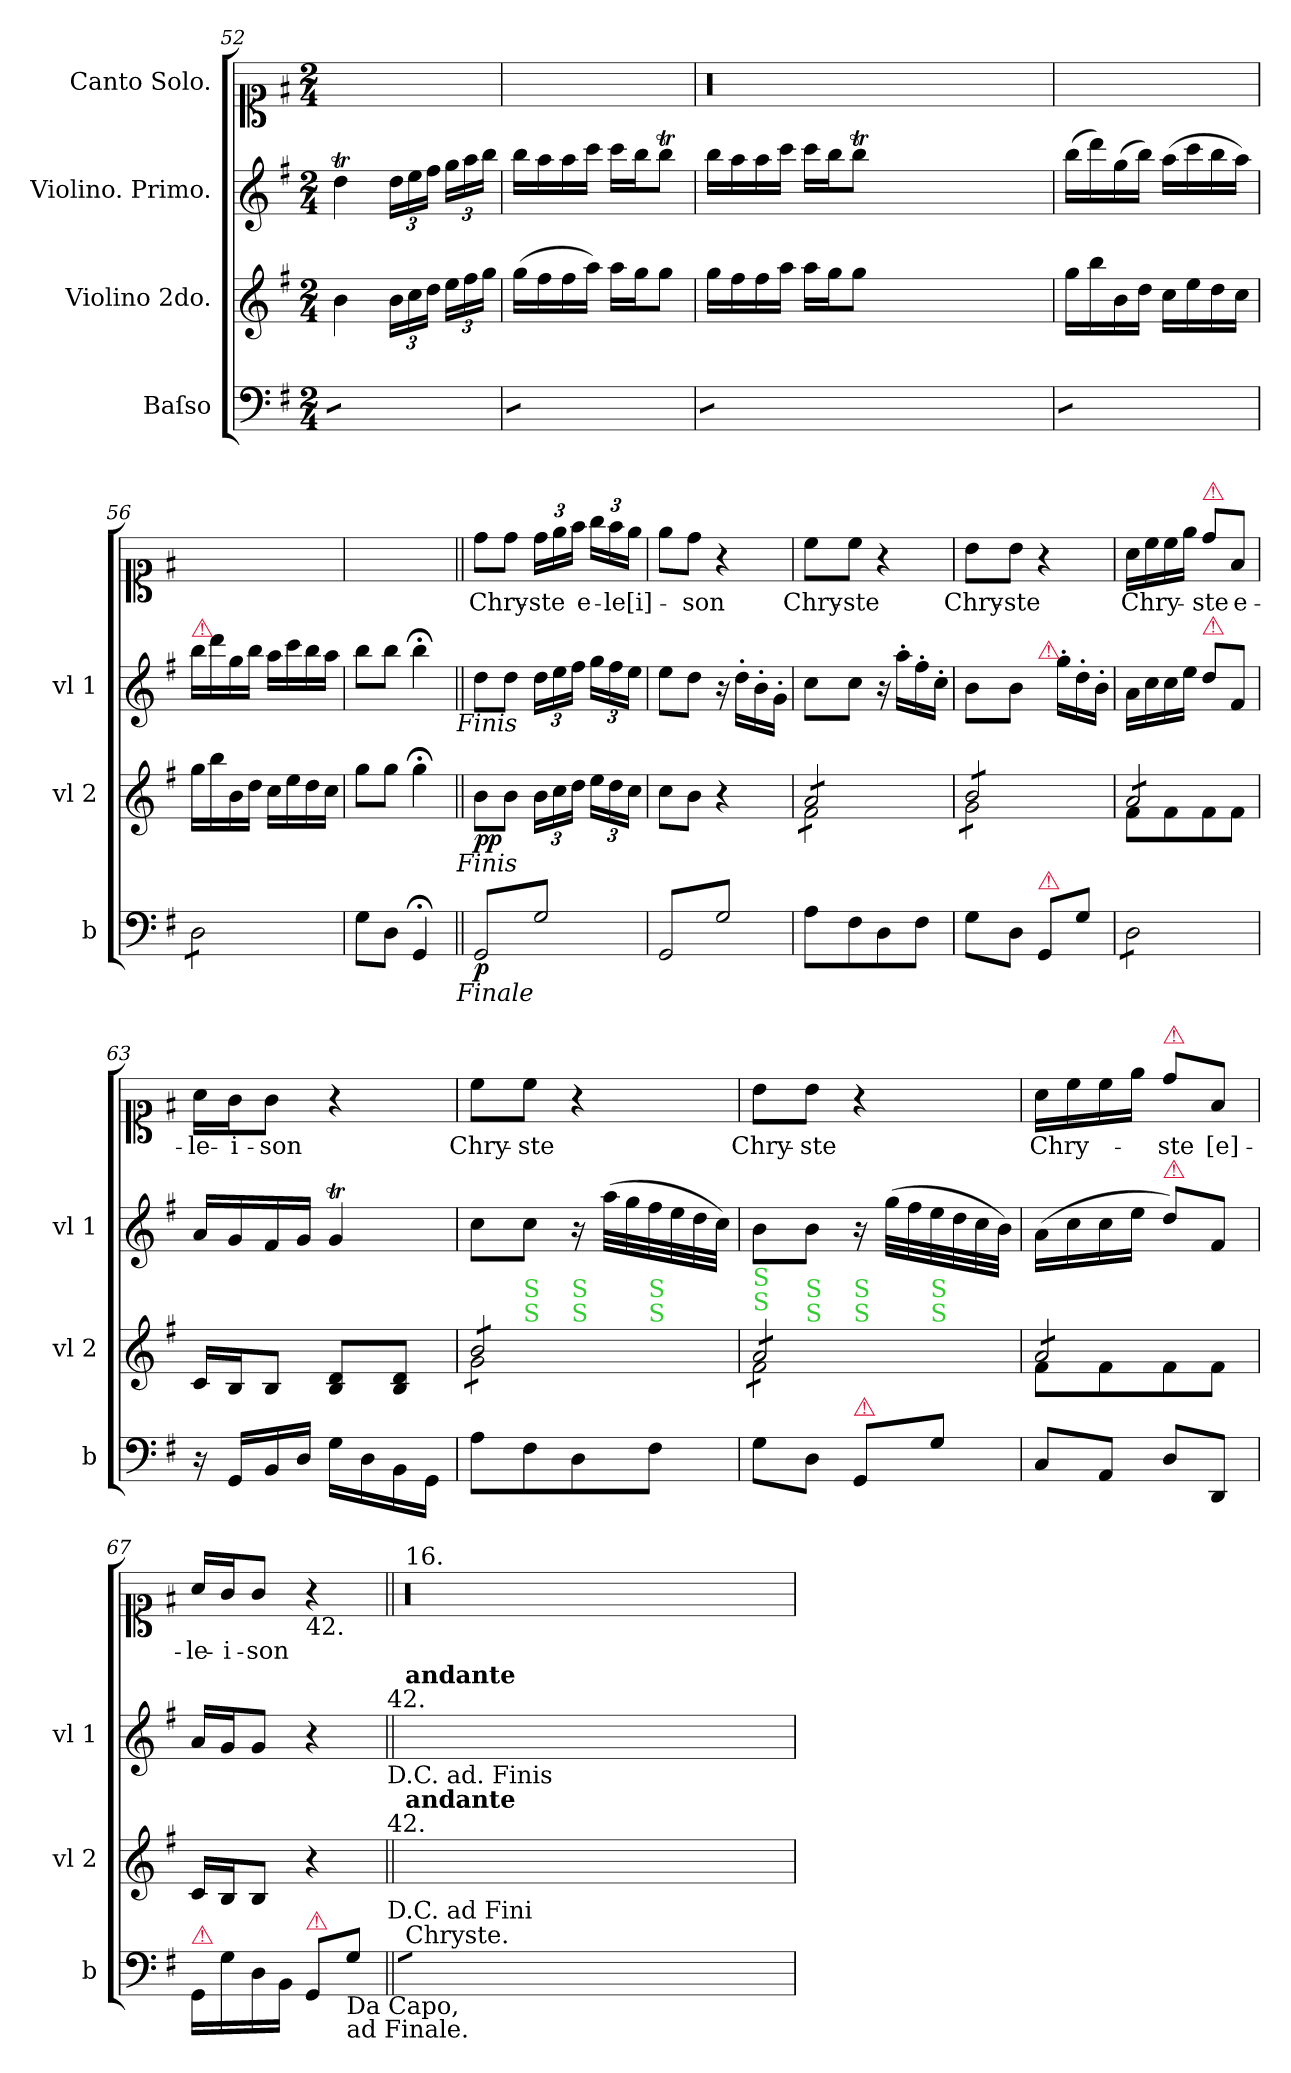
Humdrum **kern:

**kern	**dynam	**kern	**dynam	**kern	**kern	**text
*part4	*part4	*part3	*part3	*part2	*part1	*part1
*staff4	*staff4	*staff3	*staff3	*staff2	*staff1	*staff1
*I"Baſso	*	*I"Violino 2do.	*	*I"Violino. Primo.	*I"Canto Solo.	*
*I'b	*	*I'vl 2	*	*I'vl 1	*	*
*clefF4	*	*clefG2	*	*clefG2	*clefC1	*
*k[f#]	*	*k[f#]	*	*k[f#]	*k[f#]	*
*G:	*	*G:	*	*G:	*G:	*
*M2/4	*	*M2/4	*	*M2/4	*M2/4	*
=52	=52	=52	=52	=52	=52	=52
!LO:TX:a:color=crimson:t=⚠	!	!	!	!	!	!
*tremolo	*	*	*	*	*	*
8D\yyL	.	4b\	.	4ddT\	2ryy	.
8D\yy	.	.	.	.	.	.
8D\yy	.	24b\LL	.	24dd\LL	.	.
.	.	24cc\	.	24ee\	.	.
.	.	24dd\JJ	.	24ff#\JJ	.	.
8D\yyJ	.	24ee\LL	.	24gg\LL	.	.
.	.	24ff#\	.	24aa\	.	.
.	.	24gg\JJ	.	24bb\JJ	.	.
=53	=53	=53	=53	=53	=53	=53
8D\yyL	.	(16gg\LL	.	16bb\LL	2ryy	.
.	.	16ff#\	.	16aa\	.	.
8D\yy	.	16ff#\	.	16aa\	.	.
.	.	16aa\JJ)	.	16ccc\JJ	.	.
8D\yy	.	16aa\LL	.	16ccc\LL	.	.
.	.	16gg\J	.	16bb\J	.	.
8D\yyJ	.	8gg\J	.	8bbt\J	.	.
=54	=54	=54	=54	=54	=54	=54
!	!	!	!	!	!LO:N:vis=00	!
8D\yyL	.	16gg\LL	.	16bb\LL	0r	.
.	.	16ff#\	.	16aa\	.	.
8D\yy	.	16ff#\	.	16aa\	.	.
.	.	16aa\JJ	.	16ccc\JJ	.	.
8D\yy	.	16aa\LL	.	16ccc\LL	.	.
.	.	16gg\J	.	16bb\J	.	.
8D\yyJ	.	8gg\J	.	8bbt\J	.	.
1.ryy	.	1.ryy	.	1.ryy	.	.
=55	=55	=55	=55	=55	=55	=55
8D\yyL	.	16gg\LL	.	(16bb\LL	2ryy	.
.	.	16bb\	.	16ddd\)	.	.
8D\yy	.	16b\	.	(16gg\	.	.
.	.	16dd\JJ	.	16bb\JJ)	.	.
8D\yy	.	16cc\LL	.	(16aa\LL	.	.
.	.	16ee\	.	16ccc\	.	.
8D\yyJ	.	16dd\	.	16bb\	.	.
.	.	16cc\JJ	.	16aa\JJ)	.	.
=56	=56	=56	=56	=56	=56	=56
!	!	!	!	!LO:TX:a:color=crimson:t=⚠	!	!
8D\L	.	16gg\LL	.	16bb\LL	2ryy	.
.	.	16bb\	.	16ddd\	.	.
8D\	.	16b\	.	16gg\	.	.
.	.	16dd\JJ	.	16bb\JJ	.	.
8D\	.	16cc\LL	.	16aa\LL	.	.
.	.	16ee\	.	16ccc\	.	.
8D\J	.	16dd\	.	16bb\	.	.
*Xtremolo	*	*	*	*	*	*
.	.	16cc\JJ	.	16aa\JJ	.	.
=57	=57	=57	=57	=57	=57	=57
8G\L	.	8gg\L	.	8bb\L	2ryy	.
8D\J	.	8gg\J	.	8bb\J	.	.
4GG;</	.	4gg;<\	.	4bb;<\	.	.
!	!	!	!	!LO:TX:b:i:t=Finis	!	!
!	!	!LO:TX:b:i:t=Finis	!	!	!	!
!LO:TX:b:i:t=Finale	!	!	!	!	!	!
=58||	=58||	=58||	=58||	=58||	=58||	=58||
!LO:TX:a:color=crimson:t=⚠	!	!	!	!	!	!
!	!	!	!LO:DY:b	!	!	!
*tremolo	*	*	*	*	*	*
8GG/L	p.	8b\L	pp.	8dd\L	8dd\L	Chry-
8G/	.	8b\J	.	8dd\J	8dd\J	.
8GG/	.	24b\LL	.	24dd\LL	24dd\LL	-ste
.	.	24cc\	.	24ee\	24ee\	.
.	.	24dd\JJ	.	24ff#\JJ	24ff#\JJ	.
8G/J	.	24ee\LL	.	24gg\LL	24gg\LL	e-
.	.	24dd\	.	24ff#\	24ff#\	-le[i]-
.	.	24cc\JJ	.	24ee\JJ	24ee\JJ	.
=59	=59	=59	=59	=59	=59	=59
8GG/L	.	8cc\L	.	8ee\L	8ee\L	.
8G/	.	8b\J	.	8dd\J	8dd\J	-son
8GG/	.	4r	.	16r	4r	.
.	.	.	.	16dd'\LL	.	.
8G/J	.	.	.	16b'\	.	.
*Xtremolo	*	*	*	*	*	*
.	.	.	.	16g'\JJ	.	.
=60	=60	=60	=60	=60	=60	=60
*	*	*^	*	*	*	*
*	*	*tremolo	*	*	*	*	*
8A\L	.	8a/L	8f#\L	.	8cc\L	8cc\L	Chry-
8F#\	.	8a/	8f#\	.	8cc\J	8cc\J	-ste
8D\	.	8a/	8f#\	.	16r	4r	.
.	.	.	.	.	16aa'\LL	.	.
8F#\J	.	8a/J	8f#\J	.	16ff#'\	.	.
.	.	.	.	.	16cc'\JJ	.	.
=61	=61	=61	=61	=61	=61	=61	=61
!	!	!	!	!	!	!	!LO:LY:i
8G\L	.	8b/L	8g\L	.	8b\L	8b\L	Chry-
!	!	!	!	!	!	!	!LO:LY:i
8D\J	.	8b/	8g\	.	8b\J	8b\J	-ste
!	!	!	!	!	!LO:TX:a:color=crimson:t=⚠	!	!
!LO:TX:a:color=crimson:t=⚠	!	!	!	!	!	!	!
8GG/L	.	8b/	8g\	.	16ryy	4r	.
.	.	.	.	.	16gg'\LL	.	.
8G\J	.	8b/J	8g\J	.	16dd'\	.	.
.	.	.	.	.	16b'\JJ	.	.
=62	=62	=62	=62	=62	=62	=62	=62
*tremolo	*	*	*	*	*	*	*
8D\L	.	8a/L	8f#\L	.	16a\LL	16a\LL	Chry-
.	.	.	.	.	16cc\	16cc\	.
8D\	.	8a/	8f#\	.	16cc\	16cc\	.
.	.	.	.	.	16ee\JJ	16ee\JJ	.
!	!	!	!	!	!	!LO:TX:a:color=crimson:t=⚠	!
!	!	!	!	!	!LO:TX:a:color=crimson:t=⚠	!	!
8D\	.	8a/	8f#\	.	8dd\L	8dd\L	-ste
8D\J	.	8a/J	8f#\J	.	8f#/J	8f#/J	e-
*	*	*Xtremolo	*	*	*	*	*
*Xtremolo	*	*	*	*	*	*	*
*	*	*v	*v	*	*	*	*
=63	=63	=63	=63	=63	=63	=63
16r	.	16c/LL	.	16a/LL	16a\LL	-le-
16GG/LL	.	16B/J	.	16g/	16g\J	-i-
16BB/	.	8B/J	.	16f#/	8g\J	-son
16D/JJ	.	.	.	16g/JJ	.	.
16G\LL	.	8B/ 8d/L	.	4gT/	4r	.
16D\	.	.	.	.	.	.
16BB\	.	8B/ 8d/J	.	.	.	.
16GG\JJ	.	.	.	.	.	.
=64	=64	=64	=64	=64	=64	=64
*	*	*^	*	*	*	*
!	!	!LO:TX:a:color=limegreen:t=S	!	!	!	!	!
!	!	!LO:TX:a:color=limegreen:t=S	!	!	!	!	!
*	*	*^	*^	*	*	*	*
*	*	*	*	*^	*	*	*	*	*
*	*	*tremolo	*	*	*	*	*	*	*	*
8A\L	.	8b/L	8g\L	8ryy	4ryy	4.ryy	.	8cc\L	8cc\L	Chry-
!	!	!	!	!LO:TX:a:color=limegreen:t=S	!	!	!	!	!	!
!	!	!	!	!LO:TX:a:color=limegreen:t=S	!	!	!	!	!	!
8F#\	.	8b/	8g\	4.ryy	.	.	.	8cc\J	8cc\J	-ste
!	!	!	!	!	!LO:TX:a:color=limegreen:t=S	!	!	!	!	!
!	!	!	!	!	!LO:TX:a:color=limegreen:t=S	!	!	!	!	!
8D\	.	8b/	8g\	.	4ryy	.	.	16r	4r	.
.	.	.	.	.	.	.	.	(32aa\LLL	.	.
.	.	.	.	.	.	.	.	32gg\	.	.
!	!	!	!	!	!	!LO:TX:a:color=limegreen:t=S	!	!	!	!
!	!	!	!	!	!	!LO:TX:a:color=limegreen:t=S	!	!	!	!
8F#\J	.	8b/J	8g\J	.	.	8ryy	.	32ff#\	.	.
.	.	.	.	.	.	.	.	32ee\	.	.
.	.	.	.	.	.	.	.	32dd\	.	.
.	.	.	.	.	.	.	.	32cc\JJJ)	.	.
=65	=65	=65	=65	=65	=65	=65	=65	=65	=65	=65
!	!	!LO:TX:a:color=limegreen:t=S	!	!	!	!	!	!	!	!
!	!	!LO:TX:a:color=limegreen:t=S	!	!	!	!	!	!	!	!
!	!	!	!	!	!	!	!	!	!	!LO:LY:i
8G\L	.	8a/L	8f#\L	8ryy	4ryy	4.ryy	.	8b\L	8b\L	Chry-
!	!	!	!	!LO:TX:a:color=limegreen:t=S	!	!	!	!	!	!
!	!	!	!	!LO:TX:a:color=limegreen:t=S	!	!	!	!	!	!
!	!	!	!	!	!	!	!	!	!	!LO:LY:i
8D\J	.	8a/	8f#\	4.ryy	.	.	.	8b\J	8b\J	-ste
!	!	!	!	!	!LO:TX:a:color=limegreen:t=S	!	!	!	!	!
!	!	!	!	!	!LO:TX:a:color=limegreen:t=S	!	!	!	!	!
!LO:TX:a:color=crimson:t=⚠	!	!	!	!	!	!	!	!	!	!
8GG/L	.	8a/	8f#\	.	4ryy	.	.	16r	4r	.
.	.	.	.	.	.	.	.	(32gg\LLL	.	.
.	.	.	.	.	.	.	.	32ff#\	.	.
!	!	!	!	!	!	!LO:TX:a:color=limegreen:t=S	!	!	!	!
!	!	!	!	!	!	!LO:TX:a:color=limegreen:t=S	!	!	!	!
8G\J	.	8a/J	8f#\J	.	.	8ryy	.	32ee\	.	.
.	.	.	.	.	.	.	.	32dd\	.	.
.	.	.	.	.	.	.	.	32cc\	.	.
.	.	.	.	.	.	.	.	32b\JJJ)	.	.
*	*	*	*v	*v	*v	*v	*	*	*	*
=66	=66	=66	=66	=66	=66	=66	=66
8C/L	.	8a/L	8f#\L	.	(16a\LL	16a\LL	Chry-
.	.	.	.	.	16cc\	16cc\	.
8AA/J	.	8a/	8f#\	.	16cc\	16cc\	.
.	.	.	.	.	16ee\JJ	16ee\JJ	.
!	!	!	!	!	!	!LO:TX:a:color=crimson:t=⚠	!
!	!	!	!	!	!LO:TX:a:color=crimson:t=⚠	!	!
8D/L	.	8a/	8f#\	.	8dd\L)	8dd\L	-ste
8DD/J	.	8a/J	8f#\J	.	8f#/J	8f#/J	[e]-
*	*	*Xtremolo	*	*	*	*	*
*	*	*v	*v	*	*	*	*
=67	=67	=67	=67	=67	=67	=67
!LO:TX:a:color=crimson:t=⚠	!	!	!	!	!	!
16GG/LL	.	16c/LL	.	16a/LL	16a/LL	-le-
16G\	.	16B/J	.	16g/J	16g/J	-i-
16D\	.	8B/J	.	8g/J	8g/J	-son
16BB\JJ	.	.	.	.	.	.
!	!	!	!	!	!LO:TX:b:t=42.	!
!LO:TX:a:color=crimson:t=⚠	!	!	!	!	!	!
8GG/L	.	4r	.	4r	4r	.
!LO:TX:b:t=Da Capo,\nad Finale.	!	!	!	!	!	!
8G\J	.	.	.	.	.	.
!	!	!	!	!LO:TX:a:t=42.	!	!
!	!	!	!	!LO:TX:b:t=D.C. ad. Finis	!	!
!	!	!LO:TX:a:t=42.	!	!	!	!
!	!	!LO:TX:b:t=D.C. ad Fini	!	!	!	!
=68||	=68||	=68||	=68||	=68||	=68||	=68||
!	!	!	!	!	!LO:TX:a:t=16.	!
!	!	!	!	!LO:TX:a:B:t=andante	!	!
!	!	!LO:TX:b:t=Chryste.	!	!	!	!
!	!	!LO:TX:a:B:t=andante	!	!	!	!
!LO:TX:a:B:t=Andante	!	!	!	!	!	!
!LO:TX:a:t=Christe	!	!	!	!	!	!
!	!	!	!	!	!LO:N:vis=00	!
*tremolo	*	*	*	*	*	*
8G\yyL	.	8b\Lyy	.	8dd'\Lyy	0r	.
8G\yy	.	8b\Jyy	.	8dd'\Jyy	.	.
8G\yy	.	24b\LLyy	.	24dd\LLyy	.	.
.	.	24cc\yy	.	24ee\yy	.	.
.	.	24dd\JJyy	.	24ff#\JJyy	.	.
8G\yyJ	.	24ee\LLyy	.	24gg\LLyy	.	.
*Xtremolo	*	*	*	*	*	*
.	.	24dd\yy	.	24ff#\yy	.	.
.	.	24cc\JJyy	.	24ee\JJyy	.	.
1.ryy	.	1.ryy	.	1.ryy	.	.
=	=	=	=	=	=	=
*-	*-	*-	*-	*-	*-	*-
